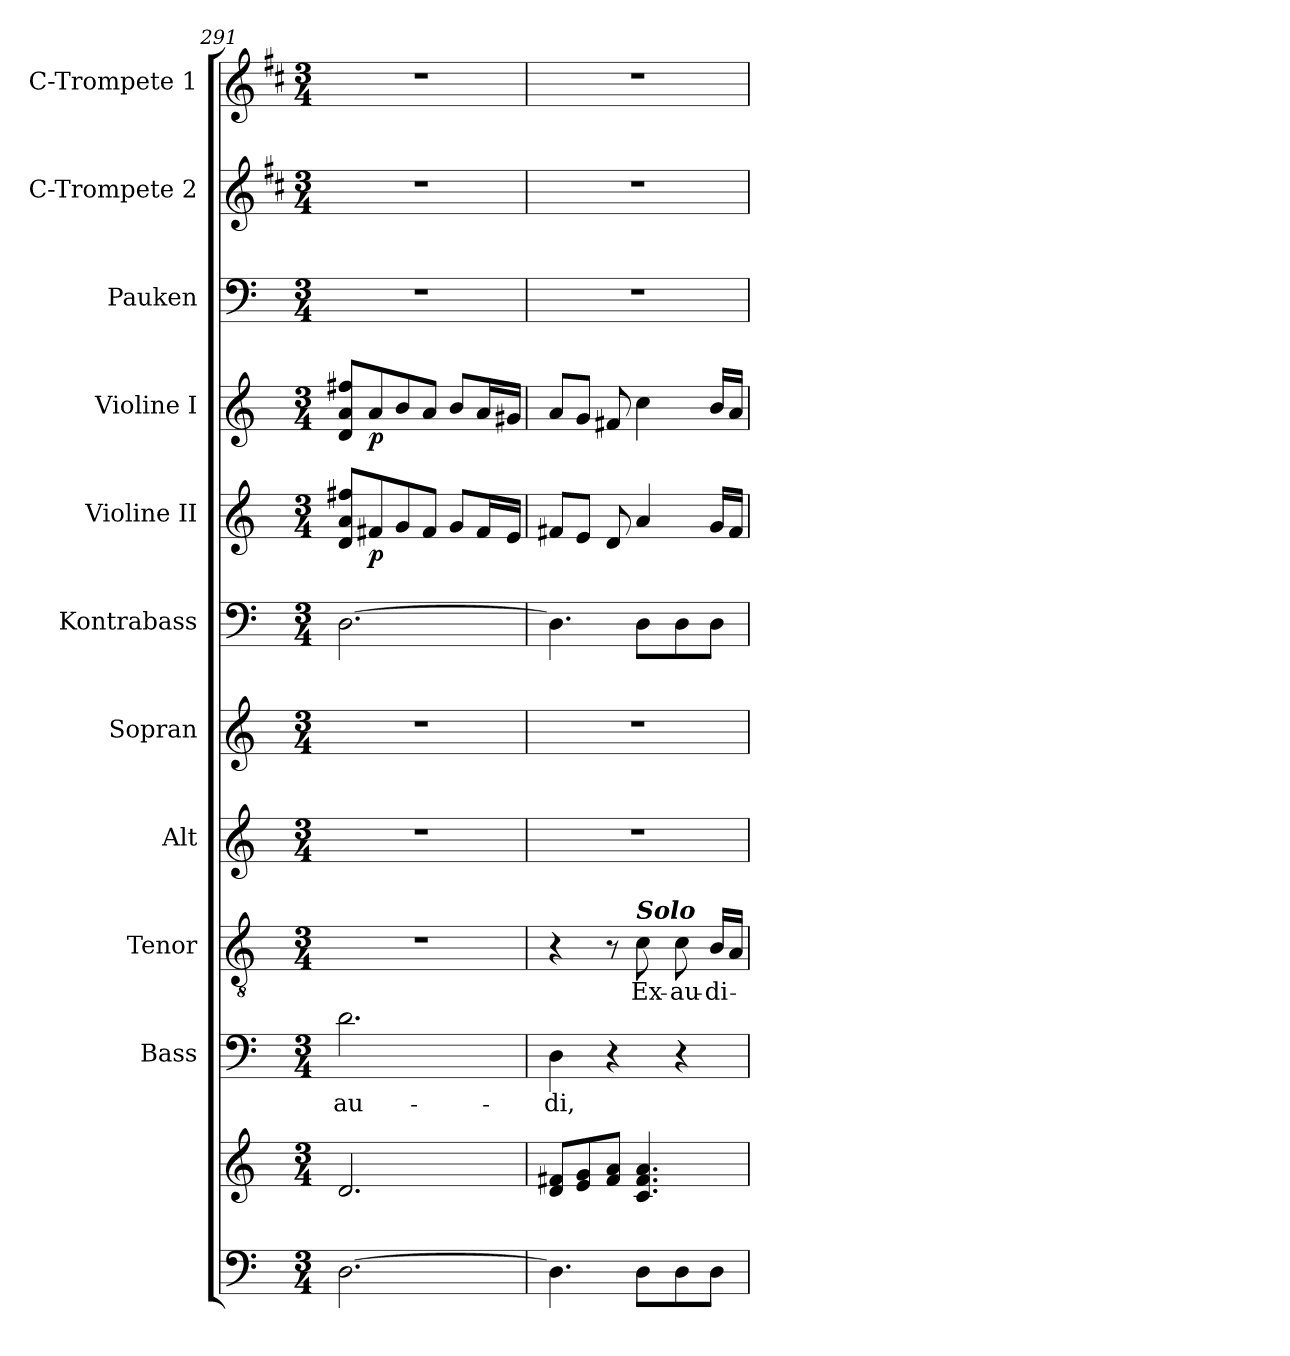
**kern	**kern	**kern	**text	**kern	**text	**kern	**kern	**kern	**kern	**dynam	**kern	**dynam	**kern	**kern	**kern
*part11	*part11	*part10	*part10	*part9	*part9	*part8	*part7	*part6	*part5	*part5	*part4	*part4	*part3	*part2	*part1
*staff12	*staff11	*staff10	*staff10	*staff9	*staff9	*staff8	*staff7	*staff6	*staff5	*staff5	*staff4	*staff4	*staff3	*staff2	*staff1
*	*	*I"Bass	*	*I"Tenor	*	*I"Alt	*I"Sopran	*I"Kontrabass	*I"Violine II	*	*I"Violine I	*	*I"Pauken	*I"C-Trompete 2	*I"C-Trompete 1
*	*	*I'B.	*	*I'T.	*	*I'A.	*I'S.	*I'Kb.	*I'Vl. II	*	*I'Vl. I	*	*I'Pk.	*I'C Trp. 2	*I'C Trp. 1
*clefF4	*clefG2	*clefF4	*	*clefGv2	*	*clefG2	*clefG2	*clefF4	*clefG2	*	*clefG2	*	*clefF4	*clefG2	*clefG2
*	*	*	*	*	*	*	*	*ITrd7c12	*	*	*	*	*	*ITrd1c2	*ITrd1c2
*k[]	*k[]	*k[]	*	*k[]	*	*k[]	*k[]	*k[]	*k[]	*	*k[]	*	*k[]	*k[]	*k[]
*C:	*C:	*C:	*	*C:	*	*C:	*C:	*C:	*C:	*	*C:	*	*C:	*C:	*C:
*M3/4	*M3/4	*M3/4	*	*M3/4	*	*M3/4	*M3/4	*M3/4	*M3/4	*	*M3/4	*	*M3/4	*M3/4	*M3/4
=291	=291	=291	=291	=291	=291	=291	=291	=291	=291	=291	=291	=291	=291	=291	=291
!	!	!	!LO:LY:b	!	!	!	!	!	!	!	!	!	!	!	!
[2.D\	2.d/	2.d\	-au-	2.r	.	2.r	2.r	[2.DD\	8d/ 8a/ 8ff#X/L	.	8d/ 8a/ 8ff#X/L	.	2.r	2.r	2.r
!	!	!	!	!	!	!	!	!	!	!LO:DY:b	!	!LO:DY:b	!	!	!
.	.	.	.	.	.	.	.	.	8f#X/	p	8a/	p	.	.	.
.	.	.	.	.	.	.	.	.	8g/	.	8b/	.	.	.	.
.	.	.	.	.	.	.	.	.	8f#/J	.	8a/J	.	.	.	.
.	.	.	.	.	.	.	.	.	8g/L	.	8b/L	.	.	.	.
.	.	.	.	.	.	.	.	.	16f#/L	.	16a/L	.	.	.	.
.	.	.	.	.	.	.	.	.	16e/JJ	.	16g#X/JJ	.	.	.	.
=292	=292	=292	=292	=292	=292	=292	=292	=292	=292	=292	=292	=292	=292	=292	=292
!	!	!	!LO:LY:b	!	!	!	!	!	!	!	!	!	!	!	!
4.D\]	8d/ 8f#X/L	4D\	-di,	4r	.	2.r	2.r	4.DD\]	8f#X/L	.	8a/L	.	2.r	2.r	2.r
.	8e/ 8g/	.	.	.	.	.	.	.	8e/J	.	8g/J	.	.	.	.
.	8f#/ 8a/J	4r	.	8r	.	.	.	.	8d/	.	8f#X/	.	.	.	.
!	!	!	!	!LO:TX:a:Bi:t=Solo	!	!	!	!	!	!	!	!	!	!	!
!	!	!	!	!	!LO:LY:b	!	!	!	!	!	!	!	!	!	!
8D\L	4.c/ 4.f#/ 4.a/	.	.	8c\	Ex-	.	.	8DD\L	4a/	.	4cc\	.	.	.	.
!	!	!	!	!	!LO:LY:b	!	!	!	!	!	!	!	!	!	!
8D\	.	4r	.	8c\	-au-	.	.	8DD\	.	.	.	.	.	.	.
!	!	!	!	!	!LO:LY:b	!	!	!	!	!	!	!	!	!	!
8D\J	.	.	.	16B/LL	-di-	.	.	8DD\J	16g/LL	.	16b/LL	.	.	.	.
.	.	.	.	16A/JJ	.	.	.	.	16f#/JJ	.	16a/JJ	.	.	.	.
=	=	=	=	=	=	=	=	=	=	=	=	=	=	=	=
*-	*-	*-	*-	*-	*-	*-	*-	*-	*-	*-	*-	*-	*-	*-	*-
